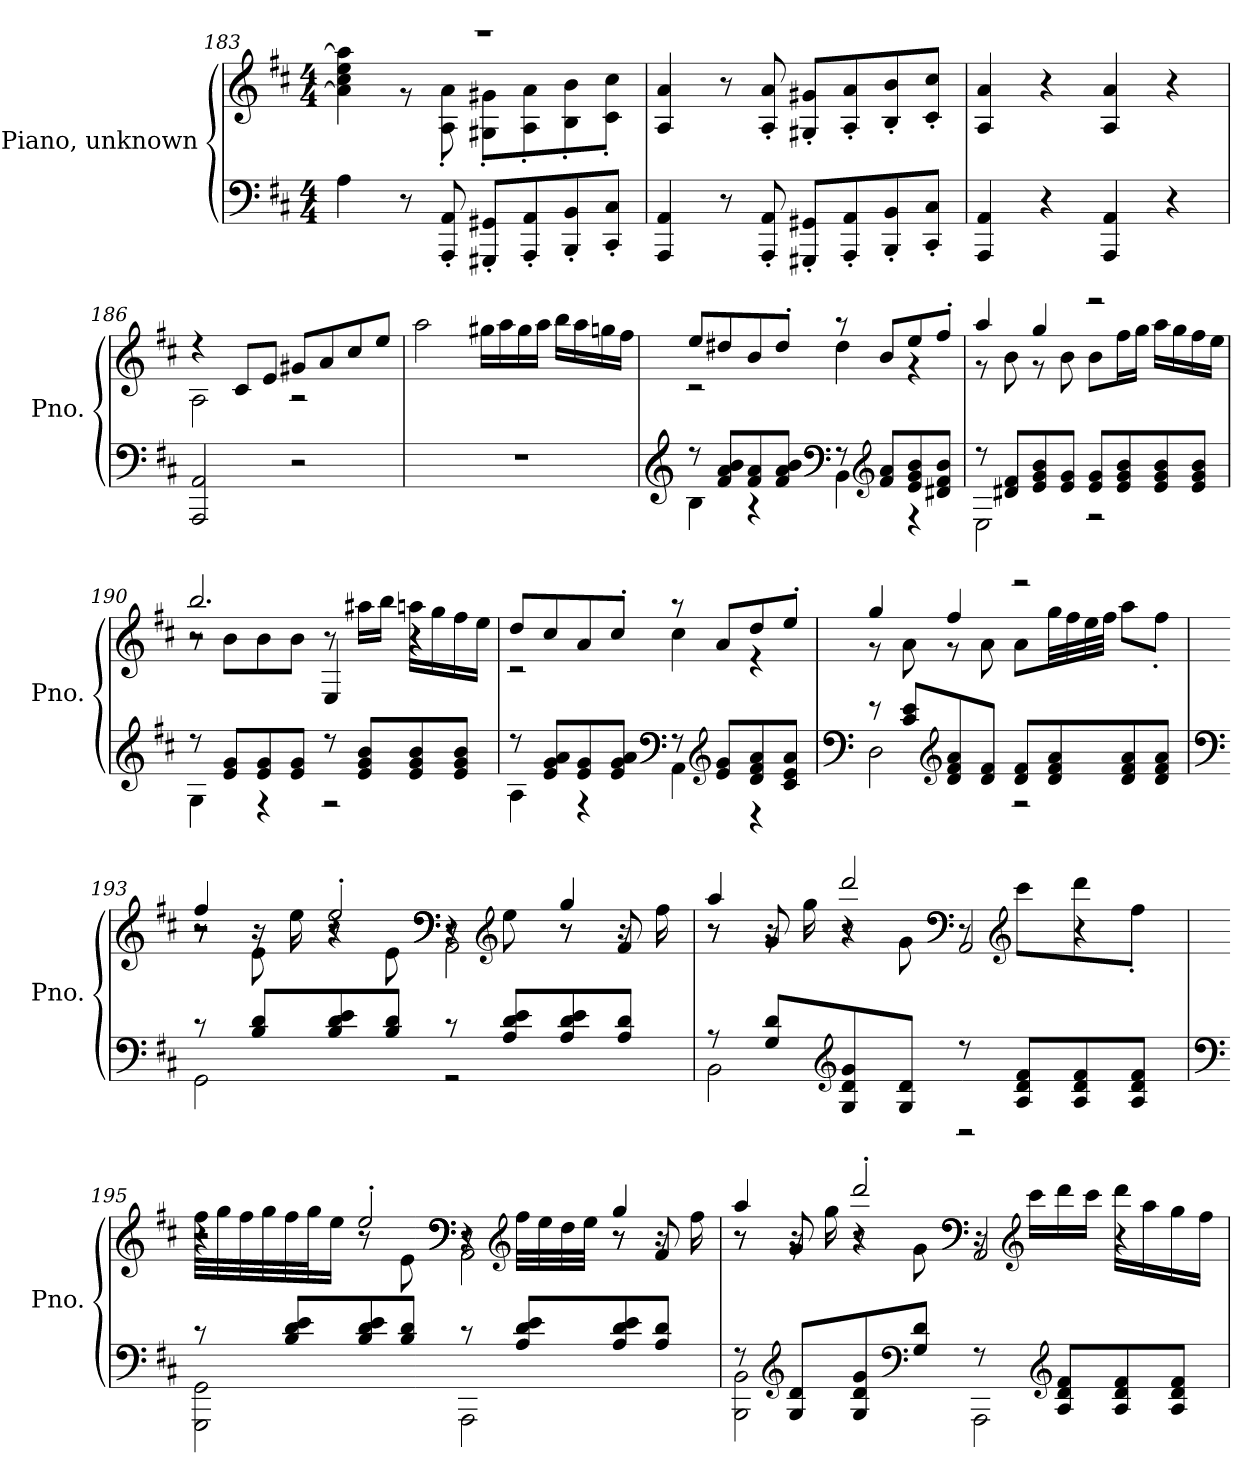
**kern	**kern
*part1	*part1
*staff2	*staff1
*I"Piano, unknown	*
*I'Pno.	*
*clefF4	*clefG2
*k[f#c#]	*k[f#c#]
*M4/4	*M4/4
=183	=183
*	*^
4A\	1r	4a\] 4cc#\ 4ee\ 4aa\]
8r	.	8r
8AAA/' 8AA/'	.	8A\' 8a\'
8GGG#X/' 8GG#X/'L	.	8G#X\' 8g#X\'L
8AAA/' 8AA/'	.	8A\' 8a\'
8BBB/' 8BB/'	.	8B\' 8b\'
8CC#/' 8C#/'J	.	8c#\' 8cc#\'J
*	*v	*v
!!LO:LB:g=z
=184	=184
4AAA/ 4AA/	4A/ 4a/
8r	8r
8AAA/' 8AA/'	8A/' 8a/'
8GGG#X/' 8GG#X/'L	8G#X/' 8g#X/'L
8AAA/' 8AA/'	8A/' 8a/'
8BBB/' 8BB/'	8B/' 8b/'
8CC#/' 8C#/'J	8c#/' 8cc#/'J
=185	=185
4AAA/ 4AA/	4A/ 4a/
4r	4r
4AAA/ 4AA/	4A/ 4a/
4r	4r
=186	=186
*	*^
2AAA/ 2AA/	4r	2A\
.	8c#/L	.
.	8e/J	.
2r	8g#X/L	2r
.	8a/	.
.	8cc#/	.
.	8ee/J	.
*	*v	*v
=187	=187
1r	2aa\
.	16gg#X\LL
.	16aa\
.	16gg#\
.	16aa\JJ
.	16bb\LL
.	16aa\
.	16ggn\
.	16ff#\JJ
!!LO:LB:g=z
=188	=188
*clefG2	*
*^	*^
8r	4B\	8ee/L	2r
8f#/ 8a/ 8b/L	.	8dd#X/	.
8f#/ 8a/	4r	8b/	.
8f#/ 8a/ 8b/J	.	8dd#'/J	.
*clefF4	*	*	*
8r	4BB\	8r	4dd#\
*clefG2	*	*	*
8f#/ 8a/L	.	8b/L	.
8e/ 8g/ 8b/	4r	8ee/	4r
8d#X/ 8f#/ 8b/J	.	8ff#'/J	.
=189	=189	=189	=189
8r	2E\	4aa/	8r
8d#X/ 8f#/L	.	.	8b\
8e/ 8g/ 8b/	.	4gg/	8r
8e/ 8g/J	.	.	8b\
8e/ 8g/L	2r	2r	8b\L
8e/ 8g/ 8b/	.	.	16ff#\L
.	.	.	16gg\JJ
8e/ 8g/ 8b/	.	.	16aa\LL
.	.	.	16gg\
8e/ 8g/ 8b/J	.	.	16ff#\
.	.	.	16ee\JJ
=190	=190	=190	=190
*	*	*	*^
8r	4G\	2.bb/	8r	2r
8e/ 8g/L	.	.	8b\L	.
8e/ 8g/	4r	.	8b\	.
8e/ 8g/J	.	.	8b\J	.
8r	2r	.	8r	4E/
8e/ 8g/ 8b/L	.	.	16aa#X\LL	.
.	.	.	16bb\JJ	.
8e/ 8g/ 8b/	.	4r	16aan\LL	4r
.	.	.	16gg\	.
8e/ 8g/ 8b/J	.	.	16ff#\	.
.	.	.	16ee\JJ	.
*	*	*	*v	*v
!!LO:PB:g=z
=191	=191	=191	=191
8r	4A\	8dd/L	2r
8e/ 8g/ 8a/L	.	8cc#/	.
8e/ 8g/	4r	8a/	.
8e/ 8g/ 8a/J	.	8cc#'/J	.
*clefF4	*	*	*
8r	4AA\	8r	4cc#\
*clefG2	*	*	*
8e/ 8g/L	.	8a/L	.
8d/ 8f#/ 8a/	4r	8dd/	4r
8c#/ 8e/ 8a/J	.	8ee'/J	.
=192	=192	=192	=192
*clefF4	*	*	*
8r	2D\	4gg/	8r
8c#/ 8e/L	.	.	8a\
*clefG2	*	*	*
8d/ 8f#/ 8a/	.	4ff#/	8r
8d/ 8f#/J	.	.	8a\
8d/ 8f#/L	2r	2r	8a\L
8d/ 8f#/ 8a/	.	.	32gg\LL
.	.	.	32ff#\
.	.	.	32ee\
.	.	.	32ff#\JJJ
8d/ 8f#/ 8a/	.	.	8aa\L
8d/ 8f#/ 8a/J	.	.	8ff#'\J
*	*	*v	*v
!!LO:LB:g=z
=193	=193	=193
*clefF4	*	*
*	*	*^
*	*	*	*^
*	*	*	*	*^
8r	2GG\	4ff#/	8r	2r	8r
8B/ 8d/L	.	.	16r	.	8e\
.	.	.	16ee\	.	.
8B/ 8d/ 8e/	.	2ee'/	8r	.	4r
8B/ 8d/J	.	.	8e\	.	.
*	*	*clefF4	*	*	*
8r	2r	.	8r	4r	2AA\
*	*	*clefG2	*	*	*
8A/ 8d/ 8e/L	.	.	8ee\	.	.
8A/ 8d/ 8e/	.	4gg/	8r	8r	.
8A/ 8d/J	.	.	16r	8f#/	.
.	.	.	16ff#\	.	.
*	*	*	*	*v	*v
=194	=194	=194	=194	=194
8r	2BB\	4aa/	8r	8r
8G/ 8d/L	.	.	16r	8g/
.	.	.	16gg\	.
*clefG2	*	*	*	*
8G/ 8d/ 8g/	.	2ddd/	8r	4r
8G/ 8d/J	.	.	8g\	.
*	*	*clefF4	*	*
8r	2r	.	8r	2AA/
*	*	*clefG2	*	*
8A/ 8d/ 8f#/L	.	.	8ccc#\L	.
8A/ 8d/ 8f#/	.	4r	8ddd\	.
8A/ 8d/ 8f#/J	.	.	8ff#'\J	.
*	*	*v	*v	*v
!!LO:LB:g=z
=195	=195	=195
*clefF4	*	*
*	*	*^
*	*	*	*^
*	*	*	*	*^
8r	2GGG\ 2GG\	4r	32ff#\LLL	2r	2r
.	.	.	32gg\	.	.
.	.	.	32ff#\	.	.
.	.	.	32gg\	.	.
8B/ 8d/ 8e/L	.	.	32ff#\	.	.
.	.	.	32gg\J	.	.
.	.	.	16ee\JJ	.	.
8B/ 8d/ 8e/	.	2ee'/	8r	.	.
8B/ 8d/J	.	.	8e\	.	.
*	*	*clefF4	*	*	*
8r	2AAA\	.	8r	4r	2AA\
*	*	*clefG2	*	*	*
8A/ 8d/ 8e/L	.	.	32ff#\LLL	.	.
.	.	.	32ee\	.	.
.	.	.	32dd\	.	.
.	.	.	32ee\JJJ	.	.
8A/ 8d/ 8e/	.	4gg/	8r	8r	.
8A/ 8d/J	.	.	16r	8f#/	.
.	.	.	16ff#\	.	.
*	*	*	*	*v	*v
!!LO:LB:g=z
=196	=196	=196	=196	=196
8r	2BBB\ 2BB\	4aa/	8r	8r
*clefG2	*	*	*	*
8G/ 8d/L	.	.	16r	8g/
.	.	.	16gg\	.
8G/ 8d/ 8g/	.	2ddd'/	8r	4r
*clefF4	*	*	*	*
8G/ 8d/J	.	.	8g\	.
*	*	*clefF4	*	*
8r	2AAA\	.	16r	2AA/
*	*	*clefG2	*	*
.	.	.	16ccc#\LL	.
*clefG2	*	*	*	*
8A/ 8d/ 8f#/L	.	.	16ddd\	.
.	.	.	16ccc#\JJ	.
8A/ 8d/ 8f#/	.	4r	16ddd\LL	.
.	.	.	16aa\	.
8A/ 8d/ 8f#/J	.	.	16gg\	.
.	.	.	16ff#\JJ	.
*v	*v	*	*	*
*	*v	*v	*v
=	=
*-	*-
